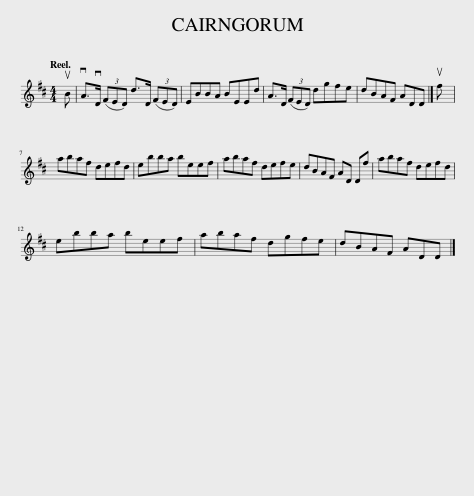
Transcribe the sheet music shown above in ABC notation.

X:1
L:1/8
Q:1/4=120
M:4/4
I:linebreak $
K:D
V:1 treble
V:1
 uB | vA>vD (3(FED) d>D (3(FED) | EBBA BEEd | A>D (3(FED) dgfe | dBAF ADD |] %5
 uf |$ abaf defd | ebba beef | abaf defe | dBAF AD Df | %10
 abaf defd |$ ebba beef | abaf dgfe | dBAF ADD |] %14
